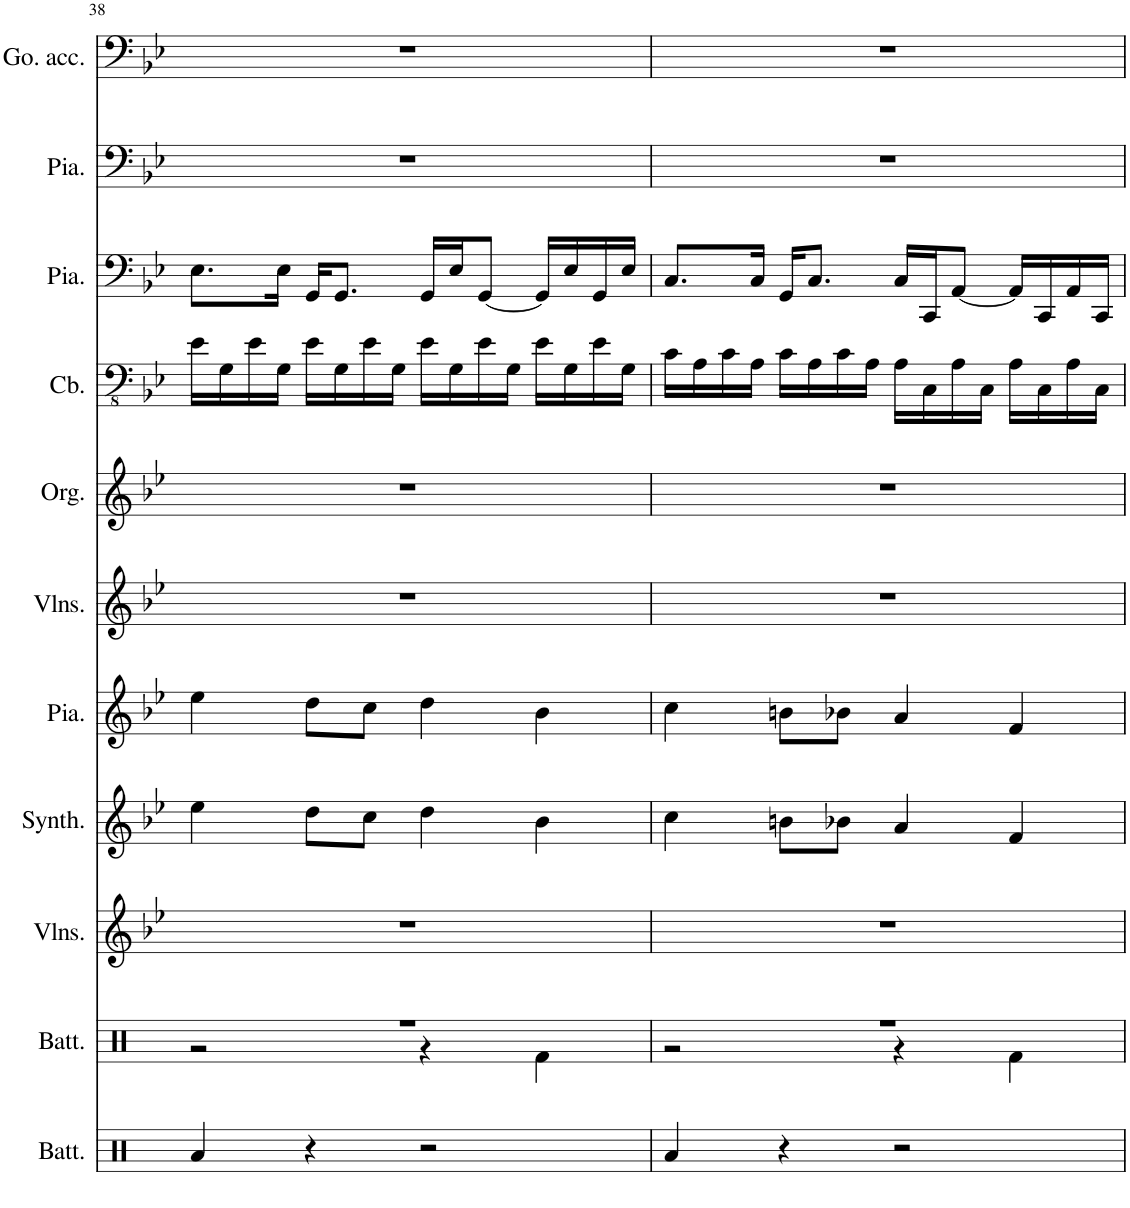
**kern	**kern	**kern	**kern	**kern	**kern	**kern	**kern	**kern	**kern	**kern
*part11	*part10	*part9	*part8	*part7	*part6	*part5	*part4	*part3	*part2	*part1
*staff11	*staff10	*staff9	*staff8	*staff7	*staff6	*staff5	*staff4	*staff3	*staff2	*staff1
*I"Batterie	*I"Batterie	*I"Violons	*I"Synthétiseur d'instruments à cordes	*I"Piano	*I"Violons	*I"Orgue	*I"Contrebasse	*I"Piano	*I"Piano	*I"Gongs accordés
*I'Batt.	*I'Batt.	*I'Vlns.	*I'Synth.	*I'Pia.	*I'Vlns.	*I'Org.	*I'Cb.	*I'Pia.	*I'Pia.	*I'Go. acc.
!!LO:PB:g=z
*clefX	*clefX	*clefG2	*clefG2	*clefG2	*clefG2	*clefG2	*clefFv4	*clefF4	*clefF4	*clefF4
*	*	*	*	*	*	*	*Trd7c12	*	*	*
*k[]	*k[]	*k[b-e-]	*k[b-e-]	*k[b-e-]	*k[b-e-]	*k[b-e-]	*k[b-e-]	*k[b-e-]	*k[b-e-]	*k[b-e-]
*M4/4	*M4/4	*M4/4	*M4/4	*M4/4	*M4/4	*M4/4	*M4/4	*M4/4	*M4/4	*M4/4
=38	=38	=38	=38	=38	=38	=38	=38	=38	=38	=38
*	*^	*	*	*	*	*	*	*	*	*
4Ra/	1r	2r	1r	4ee-\	4ee-\	1r	1r	16E-\LL	8.E-\L	1r	1r
.	.	.	.	.	.	.	.	16GG\	.	.	.
.	.	.	.	.	.	.	.	16E-\	.	.	.
.	.	.	.	.	.	.	.	16GG\JJ	16E-\Jk	.	.
4r	.	.	.	8dd\L	8dd\L	.	.	16E-\LL	16GG/KL	.	.
.	.	.	.	.	.	.	.	16GG\	8.GG/J	.	.
.	.	.	.	8cc\J	8cc\J	.	.	16E-\	.	.	.
.	.	.	.	.	.	.	.	16GG\JJ	.	.	.
2r	.	4r	.	4dd\	4dd\	.	.	16E-\LL	16GG/LL	.	.
.	.	.	.	.	.	.	.	16GG\	16E-/J	.	.
.	.	.	.	.	.	.	.	16E-\	[8GG/J	.	.
.	.	.	.	.	.	.	.	16GG\JJ	.	.	.
.	.	4Rf\	.	4b-\	4b-\	.	.	16E-\LL	16GG/LL]	.	.
.	.	.	.	.	.	.	.	16GG\	16E-/	.	.
.	.	.	.	.	.	.	.	16E-\	16GG/	.	.
.	.	.	.	.	.	.	.	16GG\JJ	16E-/JJ	.	.
=39	=39	=39	=39	=39	=39	=39	=39	=39	=39	=39	=39
4Ra/	1r	2r	1r	4cc\	4cc\	1r	1r	16C\LL	8.C/L	1r	1r
.	.	.	.	.	.	.	.	16AA\	.	.	.
.	.	.	.	.	.	.	.	16C\	.	.	.
.	.	.	.	.	.	.	.	16AA\JJ	16C/Jk	.	.
4r	.	.	.	8bn\L	8bn\L	.	.	16C\LL	16GG/KL	.	.
.	.	.	.	.	.	.	.	16AA\	8.C/J	.	.
.	.	.	.	8b-X\J	8b-X\J	.	.	16C\	.	.	.
.	.	.	.	.	.	.	.	16AA\JJ	.	.	.
2r	.	4r	.	4a/	4a/	.	.	16AA\LL	16C/LL	.	.
.	.	.	.	.	.	.	.	16CC\	16CC/J	.	.
.	.	.	.	.	.	.	.	16AA\	[8AA/J	.	.
.	.	.	.	.	.	.	.	16CC\JJ	.	.	.
.	.	4Rf\	.	4f/	4f/	.	.	16AA\LL	16AA/LL]	.	.
.	.	.	.	.	.	.	.	16CC\	16CC/	.	.
.	.	.	.	.	.	.	.	16AA\	16AA/	.	.
.	.	.	.	.	.	.	.	16CC\JJ	16CC/JJ	.	.
*	*v	*v	*	*	*	*	*	*	*	*	*
=	=	=	=	=	=	=	=	=	=	=
*-	*-	*-	*-	*-	*-	*-	*-	*-	*-	*-
